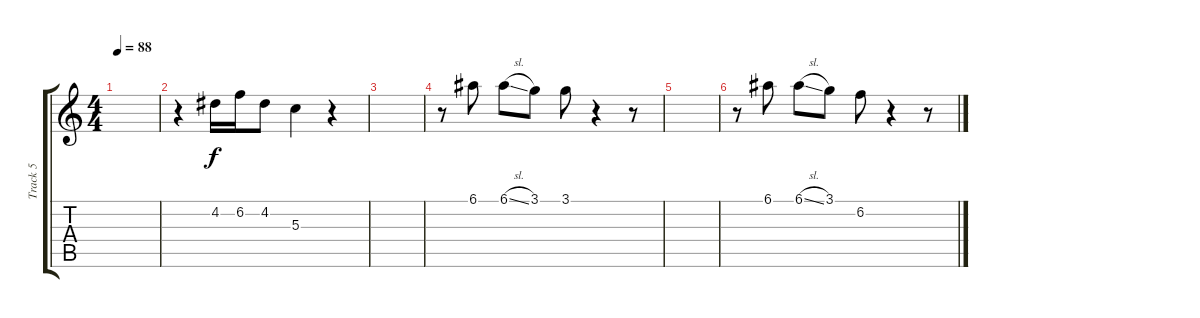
\track ("Track 5" "Track 5") {instrument distortionguitar}
\staff {score tabs}
\tuning (E4 B3 G3 D3 A2 E2) {hide}
\ts (4 4)
\tempo 88
\clef g2
\ks c
|
r.4 4.2.16 6.2.16 4.2.8 5.3.4 r.4 |
|
r.8 6.1.8 6.1{sl}.8 3.1.8 3.1.8 r.4 r.8 |
|
r.8 6.1.8 6.1{sl}.8 3.1.8 6.2.8 r.4 r.8
